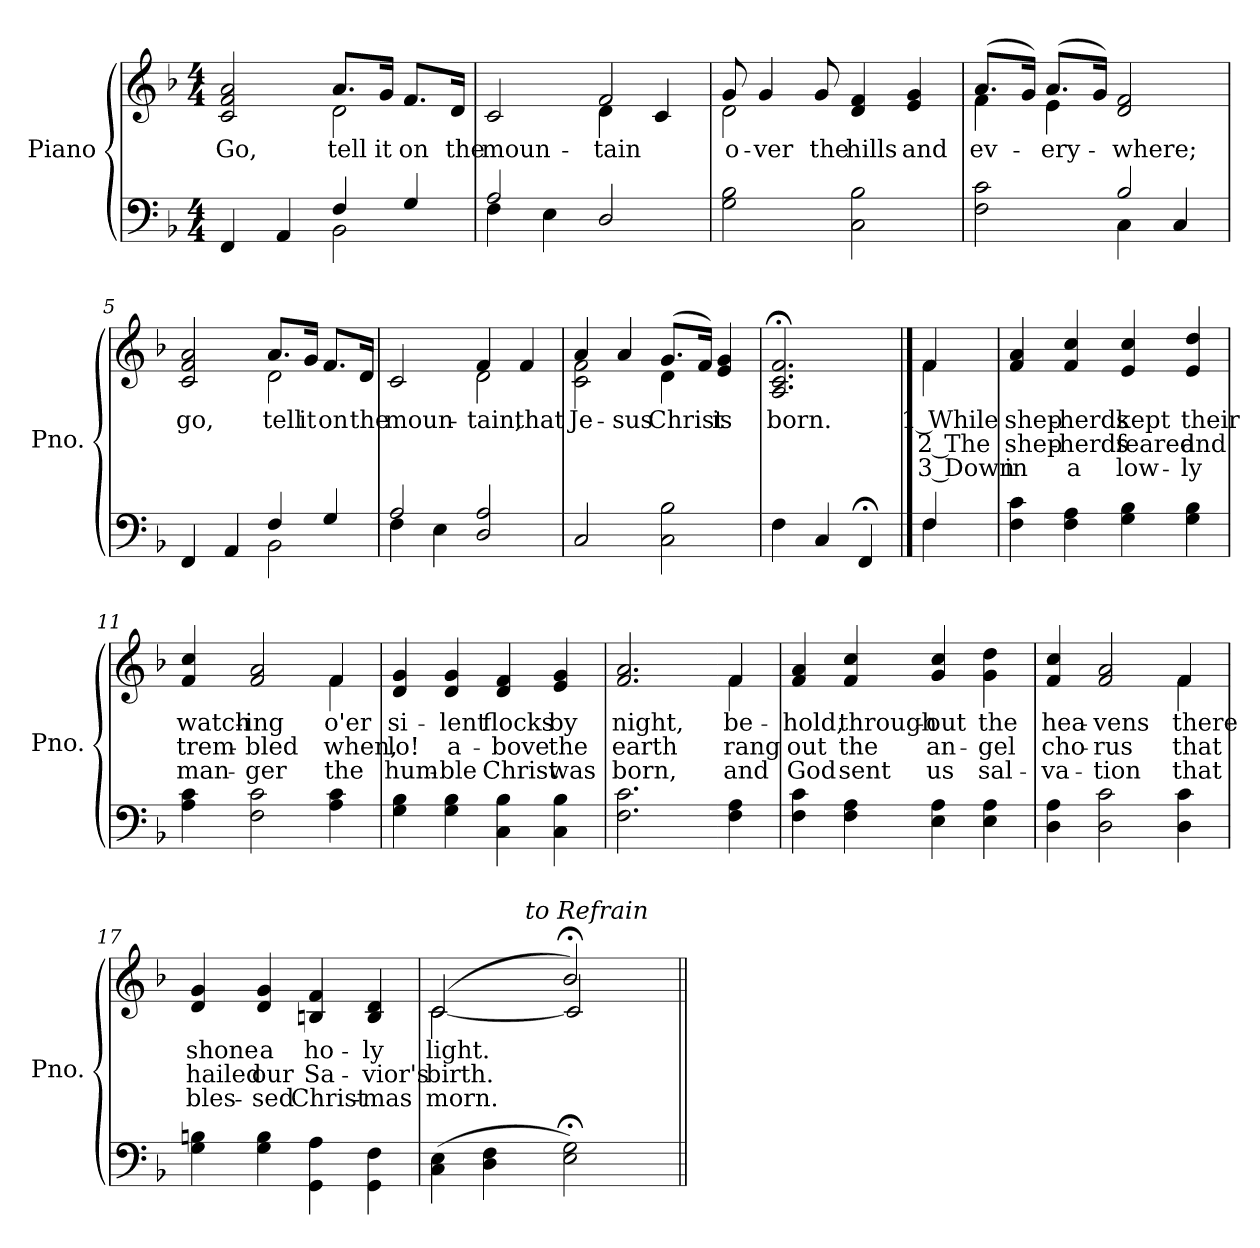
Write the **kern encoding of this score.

**kern	**kern	**text	**text	**text
*part2	*part1	*part1	*part1	*part1
*staff2	*staff1	*staff1	*staff1	*staff1
*I"Piano	*I"Piano	*	*	*
*I'Pno.	*I'Pno.	*	*	*
!!LO:PB:g=z
*clefF4	*clefG2	*	*	*
*k[b-]	*k[b-]	*	*	*
*F:	*F:	*	*	*
*M4/4	*M4/4	*	*	*
=1	=1	=1	=1	=1
*^	*	*	*	*
!	!	!LO:TX:a:i:t=Refrain	!	!	!
!	!	!	!LO:LY:b:color=#000000	!	!
*	*	*^	*	*	*
4FFi/	2ryy	2ci/ 2fi 2ai	2ryy	Go,	.	.
4AAi/	.	.	.	.	.	.
!	!	!	!	!LO:LY:b:color=#000000	!	!
4Fi/	2BB-i\	8.ai/L	2di\	tell	.	.
!	!	!	!	!LO:LY:b:color=#000000	!	!
.	.	16gi/J	.	it	.	.
!	!	!	!	!LO:LY:b:color=#000000	!	!
4Gi/	.	8.fi/L	.	on	.	.
!	!	!	!	!LO:LY:b:color=#000000	!	!
.	.	16di/J	.	the	.	.
=2	=2	=2	=2	=2	=2	=2
!	!	!	!	!LO:LY:b:color=#000000	!	!
2Ai/	4Fi\	2ci/	2ryy	moun-	.	.
.	4Ei\	.	.	.	.	.
!	!	!	!	!LO:LY:b:color=#000000	!	!
2Di/	2ryy	2fi/	4di\	-tain	.	.
.	.	.	4ci/	.	.	.
*v	*v	*	*	*	*	*
=3	=3	=3	=3	=3	=3
!	!	!	!LO:LY:b:color=#000000	!	!
2Gi\ 2B-i	8gi/L	2di\	o-	.	.
!	!	!	!LO:LY:b:color=#000000	!	!
.	4gi/	.	-ver	.	.
!	!	!	!LO:LY:b:color=#000000	!	!
.	8gi/L	.	the	.	.
!	!	!	!LO:LY:b:color=#000000	!	!
2Ci\ 2B-i	4di/ 4fi	2ryy	hills	.	.
!	!	!	!LO:LY:b:color=#000000	!	!
.	4ei/ 4gi	.	and	.	.
=4	=4	=4	=4	=4	=4
*^	*	*	*	*	*
!	!	!	!	!LO:LY:b:color=#000000	!	!
2Fi\ 2ci	2ryy	(8.ai/L	4fi\	ev-	.	.
.	.	16gi/J)	.	.	.	.
!	!	!	!	!LO:LY:b:color=#000000	!	!
.	.	(8.ai/L	4ei\	-ery-	.	.
.	.	16gi/J)	.	.	.	.
!	!	!	!	!LO:LY:b:color=#000000	!	!
2B-i/	4Ci\	2di/ 2fi	2ryy	-where;	.	.
.	4Ci/	.	.	.	.	.
!!LO:LB:g=z	!!
=5	=5	=5	=5	=5	=5	=5
!	!	!	!	!LO:LY:b:color=#000000	!	!
4FFi/	2ryy	2ci/ 2fi 2ai	2ryy	go,	.	.
4AAi/	.	.	.	.	.	.
!	!	!	!	!LO:LY:b:color=#000000	!	!
4Fi/	2BB-i\	8.ai/L	2di\	tell	.	.
!	!	!	!	!LO:LY:b:color=#000000	!	!
.	.	16gi/J	.	it	.	.
!	!	!	!	!LO:LY:b:color=#000000	!	!
4Gi/	.	8.fi/L	.	on	.	.
!	!	!	!	!LO:LY:b:color=#000000	!	!
.	.	16di/J	.	the	.	.
=6	=6	=6	=6	=6	=6	=6
!	!	!	!	!LO:LY:b:color=#000000	!	!
2Ai/	4Fi\	2ci/	2ryy	moun-	.	.
.	4Ei\	.	.	.	.	.
!	!	!	!	!LO:LY:b:color=#000000	!	!
2Di/ 2Ai	2ryy	4fi/	2di\	-tain,	.	.
!	!	!	!	!LO:LY:b:color=#000000	!	!
.	.	4fi/	.	that	.	.
*v	*v	*	*	*	*	*
=7	=7	=7	=7	=7	=7
!	!	!	!LO:LY:b:color=#000000	!	!
2Ci/	4ai/	2ci\ 2fi	Je-	.	.
!	!	!	!LO:LY:b:color=#000000	!	!
.	4ai/	.	-sus	.	.
!	!	!	!LO:LY:b:color=#000000	!	!
2Ci\ 2B-i	(8.gi/L	4di\	Christ	.	.
.	16fi/J)	.	.	.	.
!	!	!	!LO:LY:b:color=#000000	!	!
.	4ei/ 4gi	4ryy	is	.	.
=8	=8	=8	=8	=8	=8
!	!	!	!LO:LY:b:color=#000000	!	!
*	*v	*v	*	*	*
4Fi\	2.Ai/; 2.ci; 2.fi;	born.	.	.
4Ci/	.	.	.	.
4FF;i/	.	.	.	.
!!LO:LB:g=z
==9	==9	==9	==9	==9
*^	*	*	*	*
!	!	!LO:TX:a:i:t=Parts	!	!	!
!	!	!	!LO:LY:b:color=#000000	!LO:LY:b:color=#000000	!LO:LY:b:color=#000000
*	*	*^	*	*	*
4Fi/	4Fi\	4fi/	4fi\	1 While	2 The	3 Down
=10	=10	=10	=10	=10	=10	=10
!	!	!	!	!LO:LY:b:color=#000000	!LO:LY:b:color=#000000	!LO:LY:b:color=#000000
*v	*v	*	*	*	*	*
*	*v	*v	*	*	*
4Fi\ 4ci	4fi/ 4ai	shep-	shep-	in
!	!	!LO:LY:b:color=#000000	!LO:LY:b:color=#000000	!LO:LY:b:color=#000000
4Fi\ 4Ai	4fi/ 4cci	-herds	-herds	a
!	!	!LO:LY:b:color=#000000	!LO:LY:b:color=#000000	!LO:LY:b:color=#000000
4Gi\ 4B-i	4ei/ 4cci	kept	feared	low-
!	!	!LO:LY:b:color=#000000	!LO:LY:b:color=#000000	!LO:LY:b:color=#000000
4Gi\ 4B-i	4ei/ 4ddi	their	and	-ly
=11	=11	=11	=11	=11
!	!	!LO:LY:b:color=#000000	!LO:LY:b:color=#000000	!LO:LY:b:color=#000000
*	*^	*	*	*
4Ai\ 4ci	4fi/ 4cci	2.ryy	watch-	trem-	man-
!	!	!	!LO:LY:b:color=#000000	!LO:LY:b:color=#000000	!LO:LY:b:color=#000000
2Fi\ 2ci	2fi/ 2ai	.	-ing	-bled	-ger
!	!	!	!LO:LY:b:color=#000000	!LO:LY:b:color=#000000	!LO:LY:b:color=#000000
4Ai\ 4ci	4fi/	4fi\	o'er	when,	the
=12	=12	=12	=12	=12	=12
!	!	!	!LO:LY:b:color=#000000	!LO:LY:b:color=#000000	!LO:LY:b:color=#000000
*	*v	*v	*	*	*
4Gi\ 4B-i	4di/ 4gi	si-	lo!	hum-
!	!	!LO:LY:b:color=#000000	!LO:LY:b:color=#000000	!LO:LY:b:color=#000000
4Gi\ 4B-i	4di/ 4gi	-lent	a-	-ble
!	!	!LO:LY:b:color=#000000	!LO:LY:b:color=#000000	!LO:LY:b:color=#000000
4Ci\ 4B-i	4di/ 4fi	flocks	-bove	Christ
!	!	!LO:LY:b:color=#000000	!LO:LY:b:color=#000000	!LO:LY:b:color=#000000
4Ci\ 4B-i	4ei/ 4gi	by	the	was
=13	=13	=13	=13	=13
!	!	!LO:LY:b:color=#000000	!LO:LY:b:color=#000000	!LO:LY:b:color=#000000
2.Fi\ 2.ci	2.fi/ 2.ai	night,	earth	born,
!!LO:LB:g=z
=14-	=14-	=14-	=14-	=14-
!	!	!LO:LY:b:color=#000000	!LO:LY:b:color=#000000	!LO:LY:b:color=#000000
*	*^	*	*	*
4Fi\ 4Ai	4fi/	4fi\	be-	rang	and
=15	=15	=15	=15	=15	=15
!	!	!	!LO:LY:b:color=#000000	!LO:LY:b:color=#000000	!LO:LY:b:color=#000000
*	*v	*v	*	*	*
4Fi\ 4ci	4fi/ 4ai	-hold,	out	God
!	!	!LO:LY:b:color=#000000	!LO:LY:b:color=#000000	!LO:LY:b:color=#000000
4Fi\ 4Ai	4fi/ 4cci	through-	the	sent
!	!	!LO:LY:b:color=#000000	!LO:LY:b:color=#000000	!LO:LY:b:color=#000000
4Ei\ 4Ai	4gi/ 4cci	-out	an-	us
!	!	!LO:LY:b:color=#000000	!LO:LY:b:color=#000000	!LO:LY:b:color=#000000
4Ei\ 4Ai	4gi\ 4ddi	the	-gel	sal-
=16	=16	=16	=16	=16
!	!	!LO:LY:b:color=#000000	!LO:LY:b:color=#000000	!LO:LY:b:color=#000000
*	*^	*	*	*
4Di\ 4Ai	4fi/ 4cci	2.ryy	hea-	cho-	-va-
!	!	!	!LO:LY:b:color=#000000	!LO:LY:b:color=#000000	!LO:LY:b:color=#000000
2Di\ 2ci	2fi/ 2ai	.	-vens	-rus	-tion
!	!	!	!LO:LY:b:color=#000000	!LO:LY:b:color=#000000	!LO:LY:b:color=#000000
4Di\ 4ci	4fi/	4fi\	there	that	that
=17	=17	=17	=17	=17	=17
!	!	!	!LO:LY:b:color=#000000	!LO:LY:b:color=#000000	!LO:LY:b:color=#000000
*	*v	*v	*	*	*
4Gi\ 4Bni	4di/ 4gi	shone	hailed	bles-
!	!	!LO:LY:b:color=#000000	!LO:LY:b:color=#000000	!LO:LY:b:color=#000000
4Gi\ 4Bi	4di/ 4gi	a	our	-sed
!	!	!LO:LY:b:color=#000000	!LO:LY:b:color=#000000	!LO:LY:b:color=#000000
4GGi\ 4Ai	4Bni/ 4fi	ho-	Sa-	Christ-
!	!	!LO:LY:b:color=#000000	!LO:LY:b:color=#000000	!LO:LY:b:color=#000000
4GGi\ 4Fi	4Bi/ 4di	-ly	-vior's	-mas
=18	=18	=18	=18	=18
!	!	!LO:LY:b:color=#000000	!LO:LY:b:color=#000000	!LO:LY:b:color=#000000
*	*^	*	*	*
*	*	*^	*	*	*
(4Ci\ 4Ei	(2ci/	[2ci\	4ryy	light.	birth.	morn.
4Di\ 4Fi	.	.	16ryy	.	.	.
.	.	.	32ryy	.	.	.
.	.	.	256ryy	.	.	.
.	.	.	1024ryy	.	.	.
!	!	!	!LO:TX:a:i:t=to Refrain	!	!	!
.	.	.	2ryy	.	.	.
2Ei\; 2Gi;)	2b-;i/)	2ci/]	.	.	.	.
.	.	.	8ryy	.	.	.
.	.	.	64ryy	.	.	.
.	.	.	128ryy	.	.	.
.	.	.	512.ryy	.	.	.
*	*v	*v	*v	*	*	*
=||	=||	=||	=||	=||
*-	*-	*-	*-	*-
